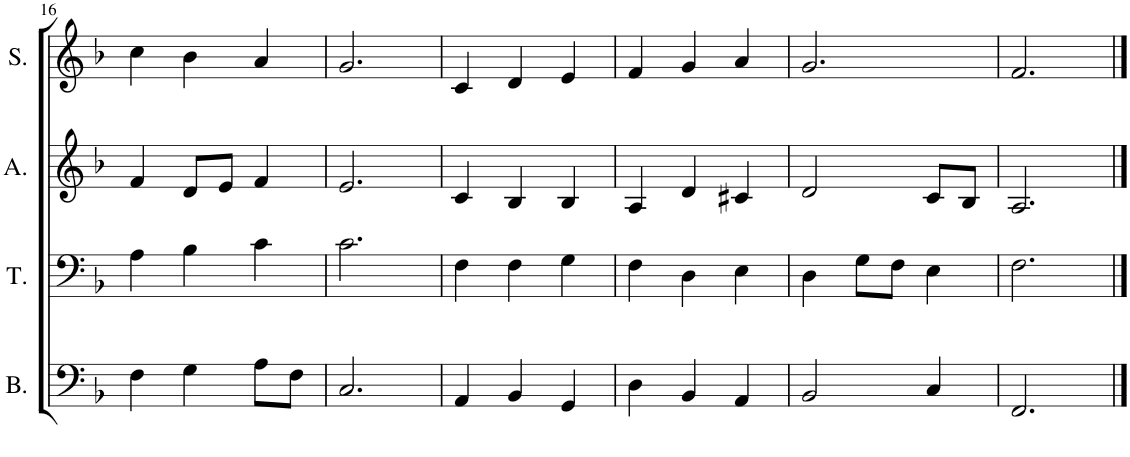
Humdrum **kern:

**kern	**kern	**kern	**kern
*part4	*part3	*part2	*part1
*staff4	*staff3	*staff2	*staff1
*I"Bass	*I"Tenor	*I"Alto	*I"Soprano
*I'B.	*I'T.	*I'A.	*I'S.
!!LO:PB:g=z
*clefF4	*clefF4	*clefG2	*clefG2
*k[b-]	*k[b-]	*k[b-]	*k[b-]
*M3/4	*M3/4	*M3/4	*M3/4
=16	=16	=16	=16
4F\	4A\	4f/	4cc\
4G\	4B-\	8d/L	4b-\
.	.	8e/J	.
8A\L	4c\	4f/	4a/
8F\J	.	.	.
=17	=17	=17	=17
2.C/	2.c\	2.e/	2.g/
=18	=18	=18	=18
4AA/	4F\	4c/	4c/
4BB-/	4F\	4B-/	4d/
4GG/	4G\	4B-/	4e/
=19	=19	=19	=19
4D\	4F\	4A/	4f/
4BB-/	4D\	4d/	4g/
4AA/	4E\	4c#X/	4a/
=20	=20	=20	=20
2BB-/	4D\	2d/	2.g/
.	8G\L	.	.
.	8F\J	.	.
4C/	4E\	8c/L	.
.	.	8B-/J	.
=21	=21	=21	=21
2.FF/	2.F\	2.A/	2.f/
==	==	==	==
*-	*-	*-	*-
